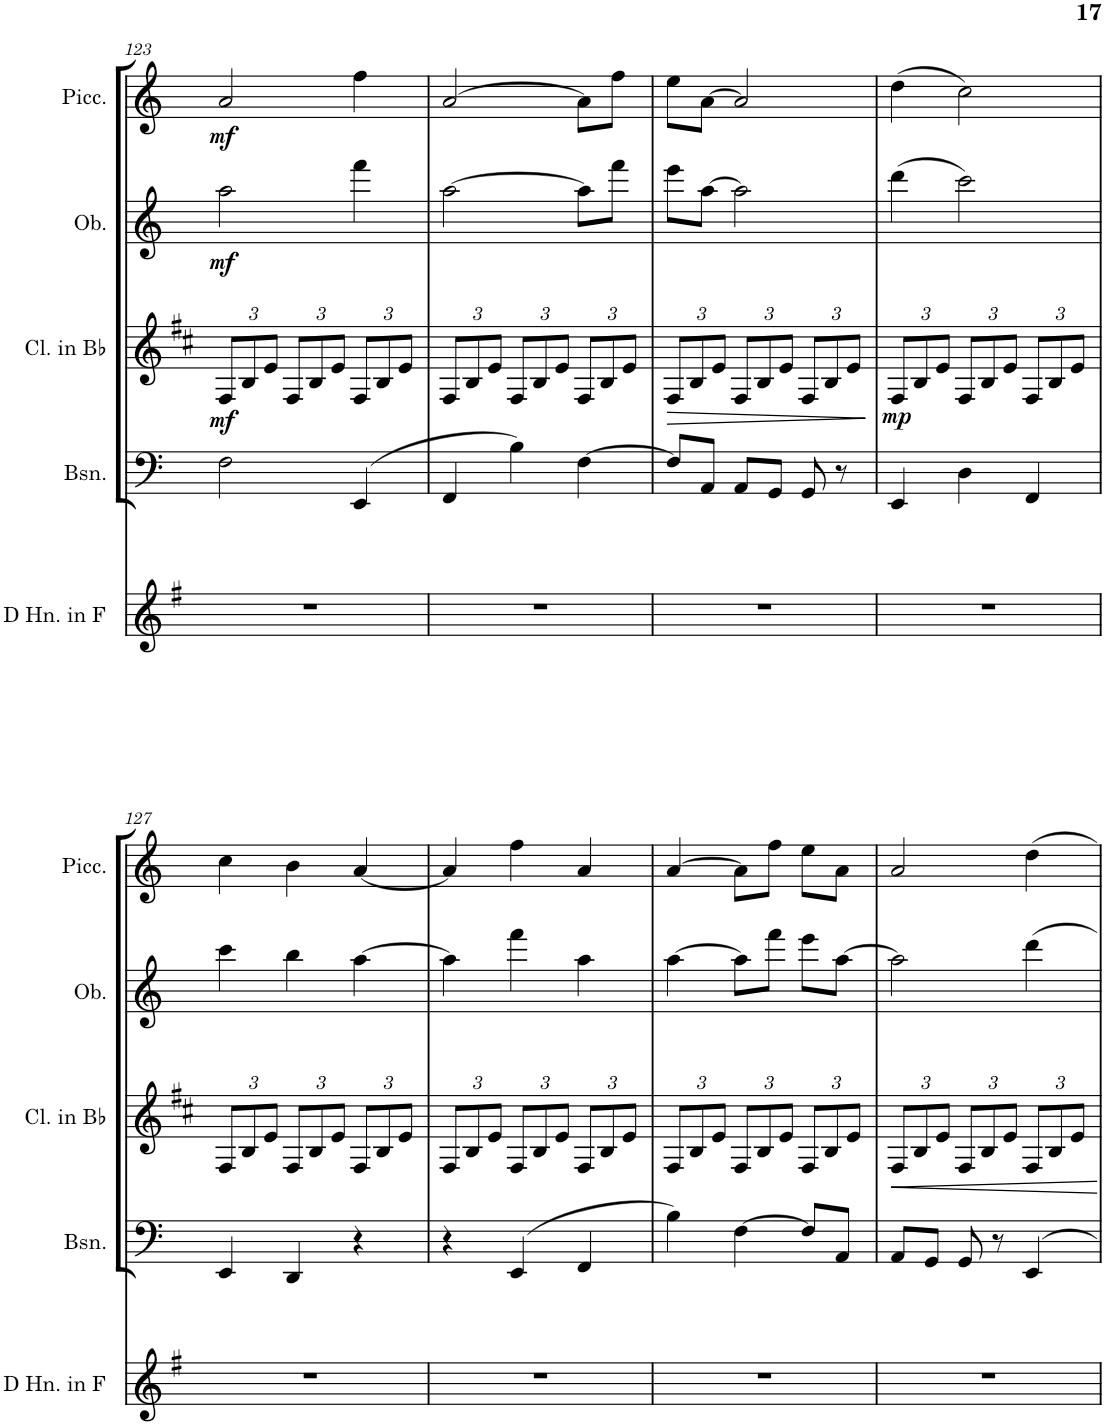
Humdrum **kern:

**kern	**kern	**kern	**dynam	**kern	**dynam	**kern	**dynam
*part5	*part4	*part3	*part3	*part2	*part2	*part1	*part1
*staff5	*staff4	*staff3	*staff3	*staff2	*staff2	*staff1	*staff1
*I"Horn in F	*I"Bassoon	*I"Clarinet in Bb	*	*I"Oboe	*	*I"Flute	*
*	*I'Bsn.	*I'Cl. in Bb	*	*I'Ob.	*	*I'Fl.	*
!!LO:PB:g=z
*clefG2	*clefF4	*clefG2	*	*clefG2	*	*clefG2	*
*Trd4c7	*	*Trd1c2	*	*	*	*Trd-7c-12	*
*k[f#]	*k[]	*k[f#c#]	*	*k[]	*	*k[]	*
*M3/4	*M3/4	*M3/4	*	*M3/4	*	*M3/4	*
*	*	*Xbrackettup	*	*	*	*	*
=123	=123	=123	=123	=123	=123	=123	=123
!	!	!	!LO:DY:b	!	!LO:DY:b	!	!LO:DY:b
2.r	2F\	12F#/L	mf	2aa\	mf	2a/	mf
.	.	12B/	.	.	.	.	.
.	.	12e/J	.	.	.	.	.
.	.	12F#/L	.	.	.	.	.
.	.	12B/	.	.	.	.	.
.	.	12e/J	.	.	.	.	.
.	(4EE/	12F#/L	.	4fff\	.	4ff\	.
.	.	12B/	.	.	.	.	.
.	.	12e/J	.	.	.	.	.
=124	=124	=124	=124	=124	=124	=124	=124
2.r	4FF/	12F#/L	.	[2aa\	.	[2a/	.
.	.	12B/	.	.	.	.	.
.	.	12e/J	.	.	.	.	.
.	4B\)	12F#/L	.	.	.	.	.
.	.	12B/	.	.	.	.	.
.	.	12e/J	.	.	.	.	.
.	[4F\	12F#/L	.	8aa\L]	.	8a\L]	.
.	.	12B/	.	.	.	.	.
.	.	.	.	8fff\J	.	8ff\J	.
.	.	12e/J	.	.	.	.	.
=125	=125	=125	=125	=125	=125	=125	=125
!	!	!	!LO:HP:b	!	!	!	!
2.r	8F/L]	12F#/L	>	8eee\L	.	8ee\L	.
.	.	12B/	.	.	.	.	.
.	8AA/J	.	.	[8aa\J	.	[8a\J	.
.	.	12e/J	.	.	.	.	.
.	8AA/L	12F#/L	.	2aa\]	.	2a/]	.
.	.	12B/	.	.	.	.	.
.	8GG/J	.	.	.	.	.	.
.	.	12e/J	.	.	.	.	.
.	8GG/	12F#/L	.	.	.	.	.
.	.	12B/	.	.	.	.	.
.	8r	.	.	.	.	.	.
.	.	12e/J	.	.	.	.	.
.	.	.	]	.	.	.	.
=126	=126	=126	=126	=126	=126	=126	=126
!	!	!	!LO:DY:b	!	!	!	!
2.r	4EE/	12F#/L	mp	(4ddd\	.	(4dd\	.
.	.	12B/	.	.	.	.	.
.	.	12e/J	.	.	.	.	.
.	4D\	12F#/L	.	2ccc\)	.	2cc\)	.
.	.	12B/	.	.	.	.	.
.	.	12e/J	.	.	.	.	.
.	4FF/	12F#/L	.	.	.	.	.
.	.	12B/	.	.	.	.	.
.	.	12e/J	.	.	.	.	.
!!LO:LB:g=z
=127	=127	=127	=127	=127	=127	=127	=127
2.r	4EE/	12F#/L	.	4ccc\	.	4cc\	.
.	.	12B/	.	.	.	.	.
.	.	12e/J	.	.	.	.	.
.	4DD/	12F#/L	.	4bb\	.	4b\	.
.	.	12B/	.	.	.	.	.
.	.	12e/J	.	.	.	.	.
.	4r	12F#/L	.	[4aa\	.	[4a/	.
.	.	12B/	.	.	.	.	.
.	.	12e/J	.	.	.	.	.
=128	=128	=128	=128	=128	=128	=128	=128
2.r	4r	12F#/L	.	4aa\]	.	4a/]	.
.	.	12B/	.	.	.	.	.
.	.	12e/J	.	.	.	.	.
.	(4EE/	12F#/L	.	4fff\	.	4ff\	.
.	.	12B/	.	.	.	.	.
.	.	12e/J	.	.	.	.	.
.	4FF/	12F#/L	.	4aa\	.	4a/	.
.	.	12B/	.	.	.	.	.
.	.	12e/J	.	.	.	.	.
=129	=129	=129	=129	=129	=129	=129	=129
2.r	4B\)	12F#/L	.	[4aa\	.	[4a/	.
.	.	12B/	.	.	.	.	.
.	.	12e/J	.	.	.	.	.
.	[4F\	12F#/L	.	8aa\L]	.	8a\L]	.
.	.	12B/	.	.	.	.	.
.	.	.	.	8fff\J	.	8ff\J	.
.	.	12e/J	.	.	.	.	.
.	8F/L]	12F#/L	.	8eee\L	.	8ee\L	.
.	.	12B/	.	.	.	.	.
.	8AA/J	.	.	[8aa\J	.	8a\J	.
.	.	12e/J	.	.	.	.	.
=130	=130	=130	=130	=130	=130	=130	=130
2.r	8AA/L	12F#/L	.	2aa\]	.	2a/	.
.	.	12B/	.	.	.	.	.
.	8GG/J	.	.	.	.	.	.
.	.	12e/J	.	.	.	.	.
.	8GG/	12F#/L	.	.	.	.	.
.	.	12B/	.	.	.	.	.
.	8r	.	.	.	.	.	.
.	.	12e/J	.	.	.	.	.
.	4EE/	12F#/L	.	4ddd\	.	4dd\	.
.	.	12B/	.	.	.	.	.
.	.	12e/J	.	.	.	.	.
=	=	=	=	=	=	=	=
*-	*-	*-	*-	*-	*-	*-	*-
